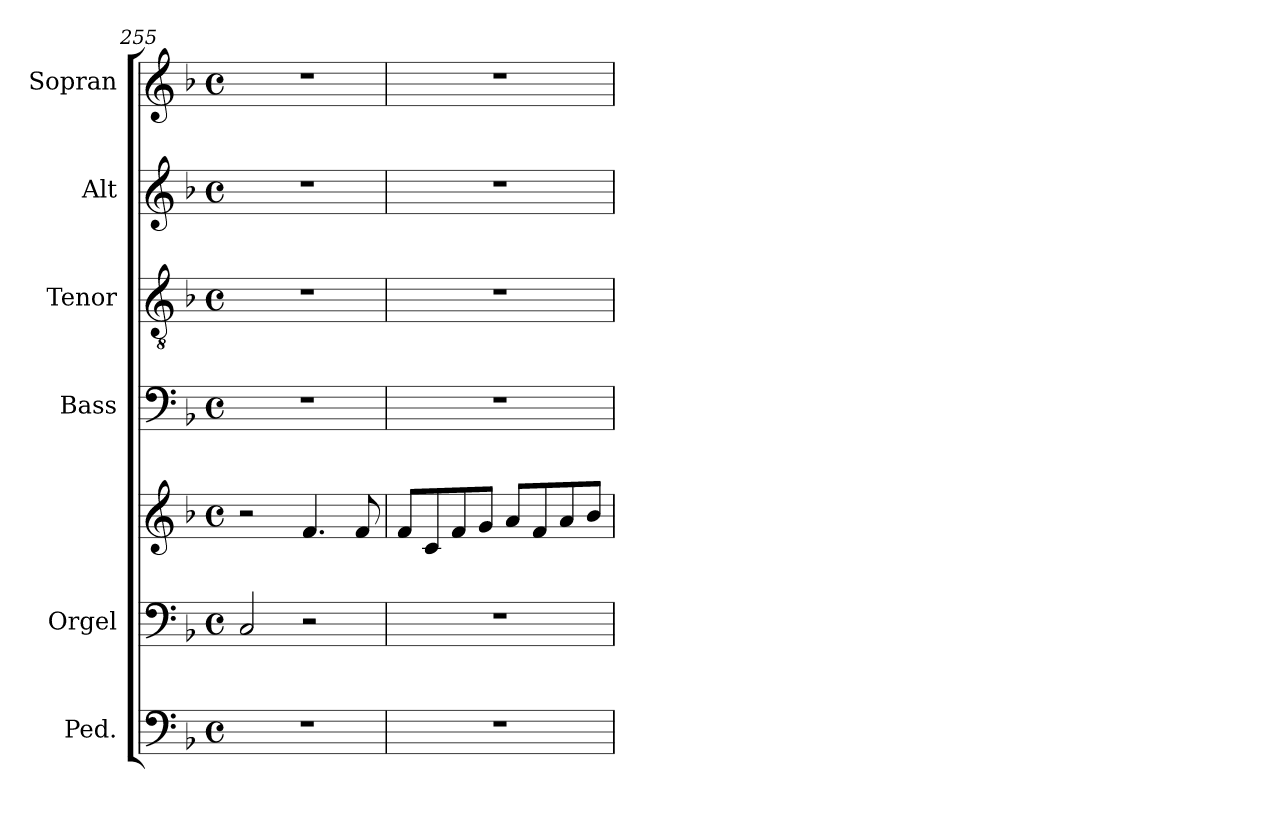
**kern	**kern	**kern	**kern	**kern	**kern	**kern
*part6	*part5	*part5	*part4	*part3	*part2	*part1
*staff7	*staff6	*staff5	*staff4	*staff3	*staff2	*staff1
*I"Ped.	*I"Orgel	*	*I"Bass	*I"Tenor	*I"Alt	*I"Sopran
*	*I'Org.	*	*I'B.	*I'T.	*I'A.	*I'S.
*clefF4	*clefF4	*clefG2	*clefF4	*clefGv2	*clefG2	*clefG2
*ITrd7c12	*	*	*	*	*	*
*k[b-]	*k[b-]	*k[b-]	*k[b-]	*k[b-]	*k[b-]	*k[b-]
*F:	*F:	*F:	*F:	*F:	*F:	*F:
*M4/4	*M4/4	*M4/4	*M4/4	*M4/4	*M4/4	*M4/4
*met(c)	*met(c)	*met(c)	*met(c)	*met(c)	*met(c)	*met(c)
=255	=255	=255	=255	=255	=255	=255
1r	2C/	2r	1r	1r	1r	1r
.	2r	4.f/	.	.	.	.
.	.	8f/	.	.	.	.
=256	=256	=256	=256	=256	=256	=256
1r	1r	8f/L	1r	1r	1r	1r
.	.	8c/	.	.	.	.
.	.	8f/	.	.	.	.
.	.	8g/J	.	.	.	.
.	.	8a/L	.	.	.	.
.	.	8f/	.	.	.	.
.	.	8a/	.	.	.	.
.	.	8b-/J	.	.	.	.
=	=	=	=	=	=	=
*-	*-	*-	*-	*-	*-	*-
